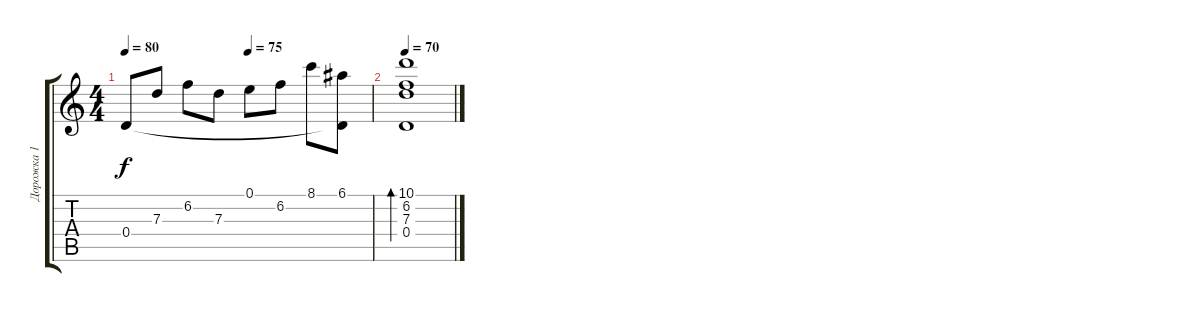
\track ("Дорожка 1" "Дорожка 1") {instrument acousticguitarsteel}
\staff {score tabs}
\tuning (E4 B3 G3 D3 A2 E2) {hide}
\ts (4 4)
\tempo 80
\tempo (75 0.5)
\clef g2
\ks c
0.4.8{dy f} 7.3.8 6.2.8 7.3.8 0.1.8 6.2.8 8.1.8 (6.1 0.4{t}).8 |
\tempo 70
(10.1 6.2 7.3 0.4).1{bd 480}
